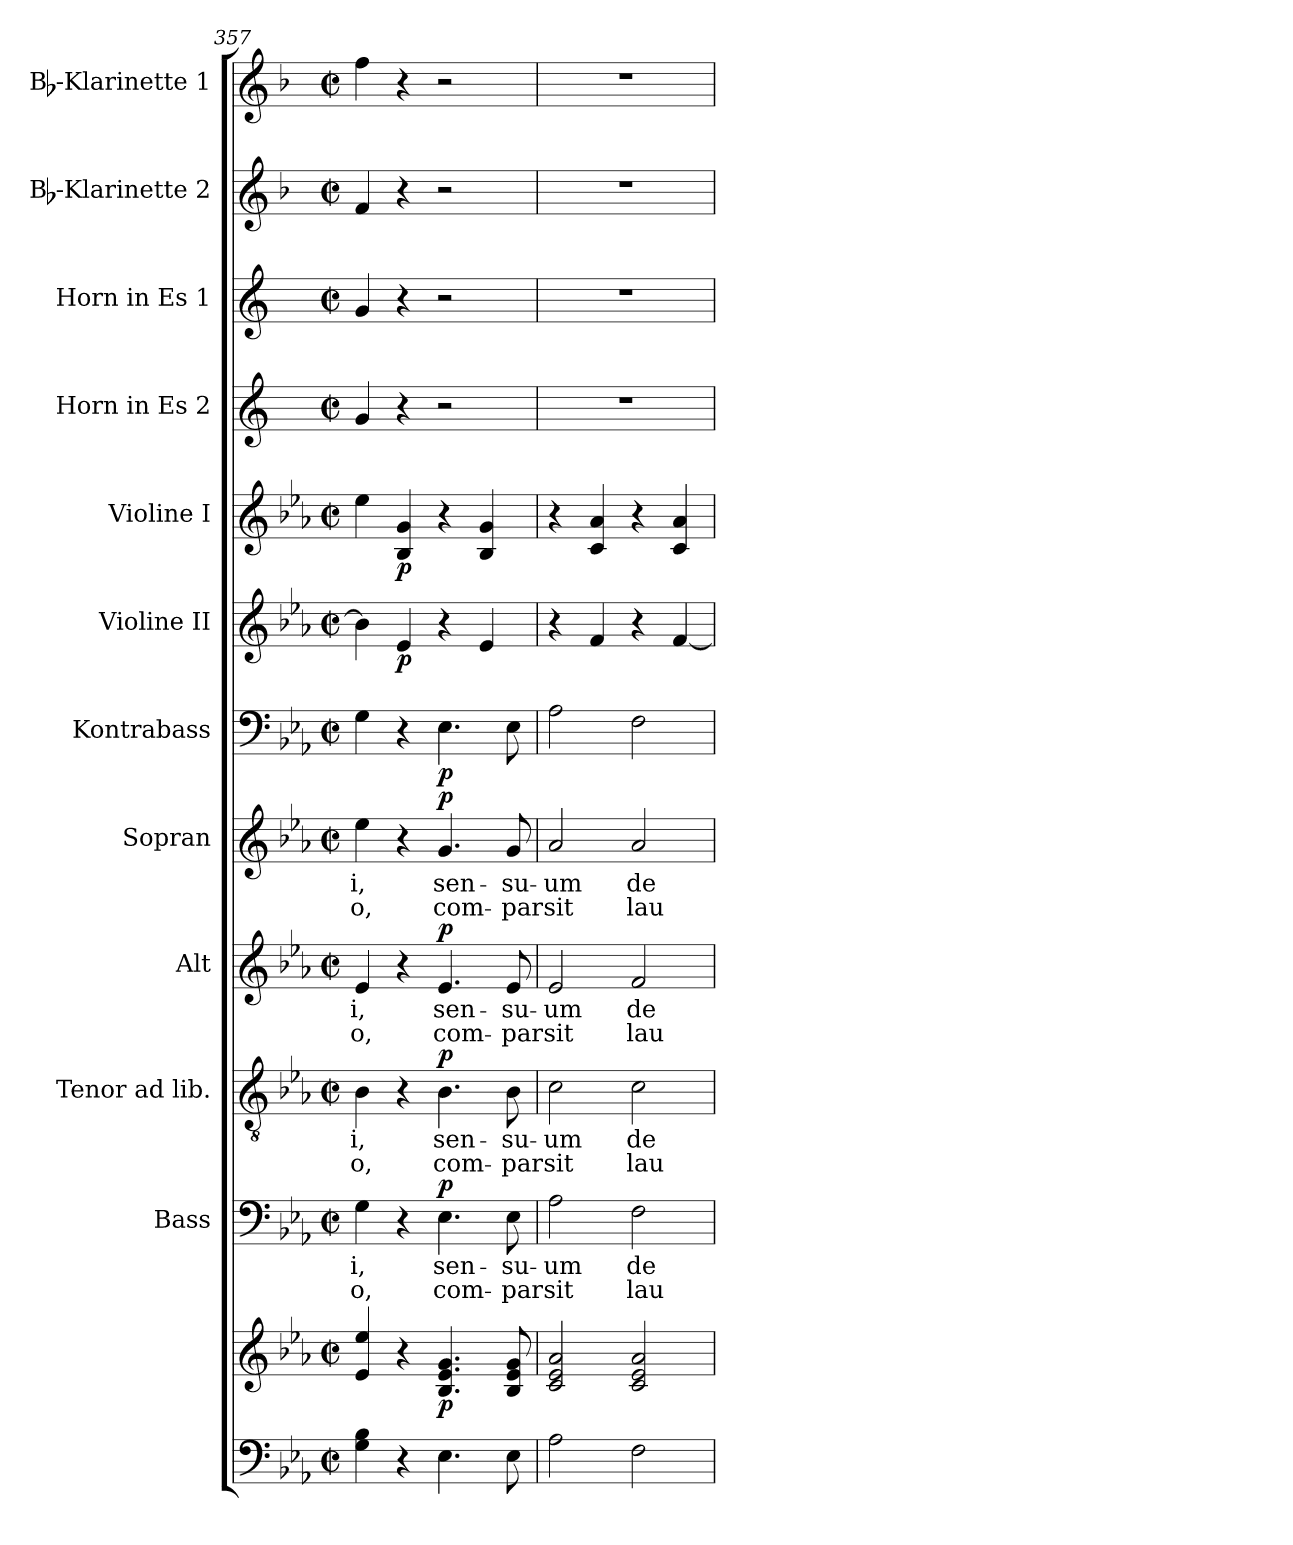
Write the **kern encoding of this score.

**kern	**kern	**dynam	**kern	**text	**text	**dynam	**kern	**text	**text	**dynam	**kern	**text	**text	**dynam	**kern	**text	**text	**dynam	**kern	**dynam	**kern	**dynam	**kern	**dynam	**kern	**kern	**kern	**kern
*part12	*part12	*part12	*part11	*part11	*part11	*part11	*part10	*part10	*part10	*part10	*part9	*part9	*part9	*part9	*part8	*part8	*part8	*part8	*part7	*part7	*part6	*part6	*part5	*part5	*part4	*part3	*part2	*part1
*staff13	*staff12	*staff12/13	*staff11	*staff11	*staff11	*staff11	*staff10	*staff10	*staff10	*staff10	*staff9	*staff9	*staff9	*staff9	*staff8	*staff8	*staff8	*staff8	*staff7	*staff7	*staff6	*staff6	*staff5	*staff5	*staff4	*staff3	*staff2	*staff1
*	*	*	*I"Bass	*	*	*	*I"Tenor ad lib.	*	*	*	*I"Alt	*	*	*	*I"Sopran	*	*	*	*I"Kontrabass	*	*I"Violine II	*	*I"Violine I	*	*I"Horn in Es 2	*I"Horn in Es 1	*I"Bb-Klarinette 2	*I"Bb-Klarinette 1
*	*	*	*I'B.	*	*	*	*I'T.	*	*	*	*I'A.	*	*	*	*I'S.	*	*	*	*I'Kb.	*	*I'Vl. II	*	*I'Vl. I	*	*	*	*I'Bb Kl. 2	*I'Bb Kl. 1
*clefF4	*clefG2	*	*clefF4	*	*	*	*clefGv2	*	*	*	*clefG2	*	*	*	*clefG2	*	*	*	*clefF4	*	*clefG2	*	*clefG2	*	*clefG2	*clefG2	*clefG2	*clefG2
*	*	*	*	*	*	*	*	*	*	*	*	*	*	*	*	*	*	*	*ITrd7c12	*	*	*	*	*	*ITrd5c9	*ITrd5c9	*ITrd1c2	*ITrd1c2
*k[b-e-a-]	*k[b-e-a-]	*	*k[b-e-a-]	*	*	*	*k[b-e-a-]	*	*	*	*k[b-e-a-]	*	*	*	*k[b-e-a-]	*	*	*	*k[b-e-a-]	*	*k[b-e-a-]	*	*k[b-e-a-]	*	*k[b-e-a-]	*k[b-e-a-]	*k[b-e-a-]	*k[b-e-a-]
*E-:	*E-:	*	*E-:	*	*	*	*E-:	*	*	*	*E-:	*	*	*	*E-:	*	*	*	*E-:	*	*E-:	*	*E-:	*	*E-:	*E-:	*E-:	*E-:
*M2/2	*M2/2	*	*M2/2	*	*	*	*M2/2	*	*	*	*M2/2	*	*	*	*M2/2	*	*	*	*M2/2	*	*M2/2	*	*M2/2	*	*M2/2	*M2/2	*M2/2	*M2/2
*met(c|)	*met(c|)	*	*met(c|)	*	*	*	*met(c|)	*	*	*	*met(c|)	*	*	*	*met(c|)	*	*	*	*met(c|)	*	*met(c|)	*	*met(c|)	*	*met(c|)	*met(c|)	*met(c|)	*met(c|)
=357	=357	=357	=357	=357	=357	=357	=357	=357	=357	=357	=357	=357	=357	=357	=357	=357	=357	=357	=357	=357	=357	=357	=357	=357	=357	=357	=357	=357
!	!	!	!	!LO:LY:b	!LO:LY:b	!	!	!LO:LY:b	!LO:LY:b	!	!	!LO:LY:b	!LO:LY:b	!	!	!LO:LY:b	!LO:LY:b	!	!	!	!	!	!	!	!	!	!	!
4G\ 4B-\	4e-/ 4ee-/	.	4G\	-i,	-o,	.	4B-\	-i,	-o,	.	4e-/	-i,	-o,	.	4ee-\	-i,	-o,	.	4GG\	.	4b-\]	.	4ee-\	.	4B-/	4B-/	4e-/	4ee-\
!	!	!	!	!	!	!	!	!	!	!	!	!	!	!	!	!	!	!	!	!	!	!LO:DY:b	!	!LO:DY:b	!	!	!	!
4r	4r	.	4r	.	.	.	4r	.	.	.	4r	.	.	.	4r	.	.	.	4r	.	4e-/	p	4B-/ 4g/	p	4r	4r	4r	4r
!	!	!LO:DY:b	!	!LO:LY:b	!LO:LY:b	!LO:DY:a	!	!LO:LY:b	!LO:LY:b	!LO:DY:a	!	!LO:LY:b	!LO:LY:b	!LO:DY:a	!	!LO:LY:b	!LO:LY:b	!LO:DY:a	!	!LO:DY:b	!	!	!	!	!	!	!	!
4.E-\	4.B-/ 4.e-/ 4.g/	p	4.E-\	sen-	com-	p	4.B-\	sen-	com-	p	4.e-/	sen-	com-	p	4.g/	sen-	com-	p	4.EE-\	p	4r	.	4r	.	2r	2r	2r	2r
.	.	.	.	.	.	.	.	.	.	.	.	.	.	.	.	.	.	.	.	.	4e-/	.	4B-/ 4g/	.	.	.	.	.
!	!	!	!	!LO:LY:b	!LO:LY:b	!	!	!LO:LY:b	!LO:LY:b	!	!	!LO:LY:b	!LO:LY:b	!	!	!LO:LY:b	!LO:LY:b	!	!	!	!	!	!	!	!	!	!	!
8E-\	8B-/ 8e-/ 8g/	.	8E-\	-su-	-par	.	8B-\	-su-	-par	.	8e-/	-su-	-par	.	8g/	-su-	-par	.	8EE-\	.	.	.	.	.	.	.	.	.
!!LO:PB:g=z
=358	=358	=358	=358	=358	=358	=358	=358	=358	=358	=358	=358	=358	=358	=358	=358	=358	=358	=358	=358	=358	=358	=358	=358	=358	=358	=358	=358	=358
!	!	!	!	!LO:LY:b	!LO:LY:b	!	!	!LO:LY:b	!LO:LY:b	!	!	!LO:LY:b	!LO:LY:b	!	!	!LO:LY:b	!LO:LY:b	!	!	!	!	!	!	!	!	!	!	!
2A-\	2c/ 2e-/ 2a-/	.	2A-\	-um	sit	.	2c\	-um	sit	.	2e-/	-um	sit	.	2a-/	-um	sit	.	2AA-\	.	4r	.	4r	.	1r	1r	1r	1r
.	.	.	.	.	.	.	.	.	.	.	.	.	.	.	.	.	.	.	.	.	4f/	.	4c/ 4a-/	.	.	.	.	.
!	!	!	!	!LO:LY:b	!LO:LY:b	!	!	!LO:LY:b	!LO:LY:b	!	!	!LO:LY:b	!LO:LY:b	!	!	!LO:LY:b	!LO:LY:b	!	!	!	!	!	!	!	!	!	!	!
2F\	2c/ 2e-/ 2a-/	.	2F\	de-	lau-	.	2c\	de-	lau-	.	2f/	de-	lau-	.	2a-/	de-	lau-	.	2FF\	.	4r	.	4r	.	.	.	.	.
.	.	.	.	.	.	.	.	.	.	.	.	.	.	.	.	.	.	.	.	.	[4f/	.	4c/ 4a-/	.	.	.	.	.
=	=	=	=	=	=	=	=	=	=	=	=	=	=	=	=	=	=	=	=	=	=	=	=	=	=	=	=	=
*-	*-	*-	*-	*-	*-	*-	*-	*-	*-	*-	*-	*-	*-	*-	*-	*-	*-	*-	*-	*-	*-	*-	*-	*-	*-	*-	*-	*-
